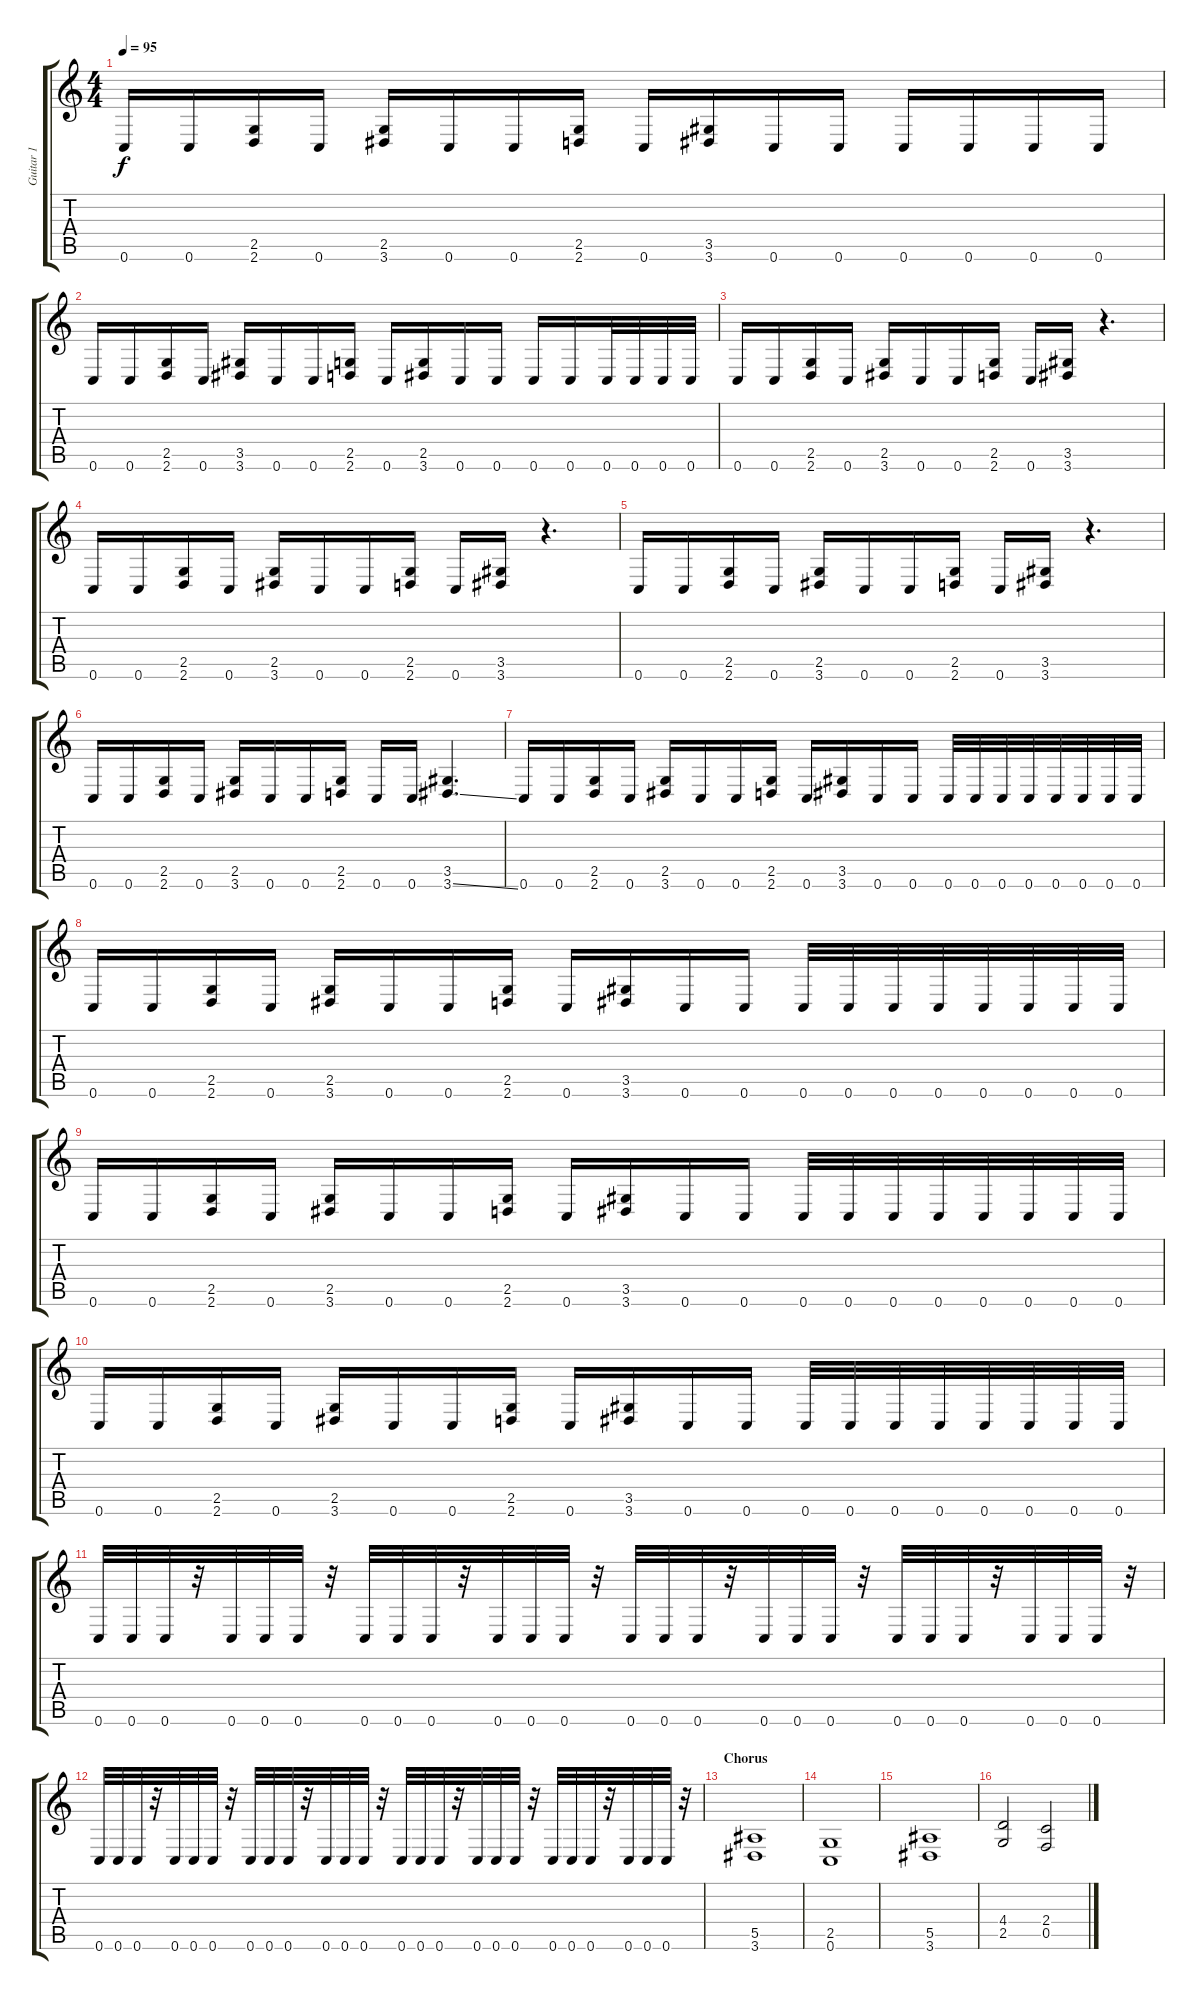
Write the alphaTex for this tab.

\track ("Guitar 1" "Guitar 1") {instrument distortionguitar}
\staff {score tabs}
\tuning (C4 G3 Eb3 Bb2 F2 C2) {hide}
\ts (4 4)
\tempo 95
\clef g2
\ks c
0.6.16{dy f} 0.6.16 (2.5 2.6).16 0.6.16 (2.5 3.6).16 0.6.16 0.6.16 (2.5 2.6).16 0.6.16 (3.5 3.6).16 0.6.16 0.6.16 0.6.16 0.6.16 0.6.16 0.6.16 |
0.6.16 0.6.16 (2.5 2.6).16 0.6.16 (3.5 3.6).16 0.6.16 0.6.16 (2.5 2.6).16 0.6.16 (2.5 3.6).16 0.6.16 0.6.16 0.6.16 0.6.16 0.6.32 0.6.32 0.6.32 0.6.32 |
0.6.16 0.6.16 (2.5 2.6).16 0.6.16 (2.5 3.6).16 0.6.16 0.6.16 (2.5 2.6).16 0.6.16 (3.5 3.6).16 r.4{d} |
0.6.16 0.6.16 (2.5 2.6).16 0.6.16 (2.5 3.6).16 0.6.16 0.6.16 (2.5 2.6).16 0.6.16 (3.5 3.6).16 r.4{d} |
0.6.16 0.6.16 (2.5 2.6).16 0.6.16 (2.5 3.6).16 0.6.16 0.6.16 (2.5 2.6).16 0.6.16 (3.5 3.6).16 r.4{d} |
0.6.16 0.6.16 (2.5 2.6).16 0.6.16 (2.5 3.6).16 0.6.16 0.6.16 (2.5 2.6).16 0.6.16 0.6.16 (3.5 3.6{ss}).4{d} |
0.6.16 0.6.16 (2.5 2.6).16 0.6.16 (2.5 3.6).16 0.6.16 0.6.16 (2.5 2.6).16 0.6.16 (3.5 3.6).16 0.6.16 0.6.16 0.6.32 0.6.32 0.6.32 0.6.32 0.6.32 0.6.32 0.6.32 0.6.32 |
0.6.16 0.6.16 (2.5 2.6).16 0.6.16 (2.5 3.6).16 0.6.16 0.6.16 (2.5 2.6).16 0.6.16 (3.5 3.6).16 0.6.16 0.6.16 0.6.32 0.6.32 0.6.32 0.6.32 0.6.32 0.6.32 0.6.32 0.6.32 |
0.6.16 0.6.16 (2.5 2.6).16 0.6.16 (2.5 3.6).16 0.6.16 0.6.16 (2.5 2.6).16 0.6.16 (3.5 3.6).16 0.6.16 0.6.16 0.6.32 0.6.32 0.6.32 0.6.32 0.6.32 0.6.32 0.6.32 0.6.32 |
0.6.16 0.6.16 (2.5 2.6).16 0.6.16 (2.5 3.6).16 0.6.16 0.6.16 (2.5 2.6).16 0.6.16 (3.5 3.6).16 0.6.16 0.6.16 0.6.32 0.6.32 0.6.32 0.6.32 0.6.32 0.6.32 0.6.32 0.6.32 |
0.6.32 0.6.32 0.6.32 r.32 0.6.32 0.6.32 0.6.32 r.32 0.6.32 0.6.32 0.6.32 r.32 0.6.32 0.6.32 0.6.32 r.32 0.6.32 0.6.32 0.6.32 r.32 0.6.32 0.6.32 0.6.32 r.32 0.6.32 0.6.32 0.6.32 r.32 0.6.32 0.6.32 0.6.32 r.32 |
0.6.32 0.6.32 0.6.32 r.32 0.6.32 0.6.32 0.6.32 r.32 0.6.32 0.6.32 0.6.32 r.32 0.6.32 0.6.32 0.6.32 r.32 0.6.32 0.6.32 0.6.32 r.32 0.6.32 0.6.32 0.6.32 r.32 0.6.32 0.6.32 0.6.32 r.32 0.6.32 0.6.32 0.6.32 r.32 |
\section ("" "Chorus")
(5.5 3.6).1{balance 8} |
(2.5 0.6).1 |
(5.5 3.6).1 |
(4.4 2.5).2 (2.4 0.5).2
